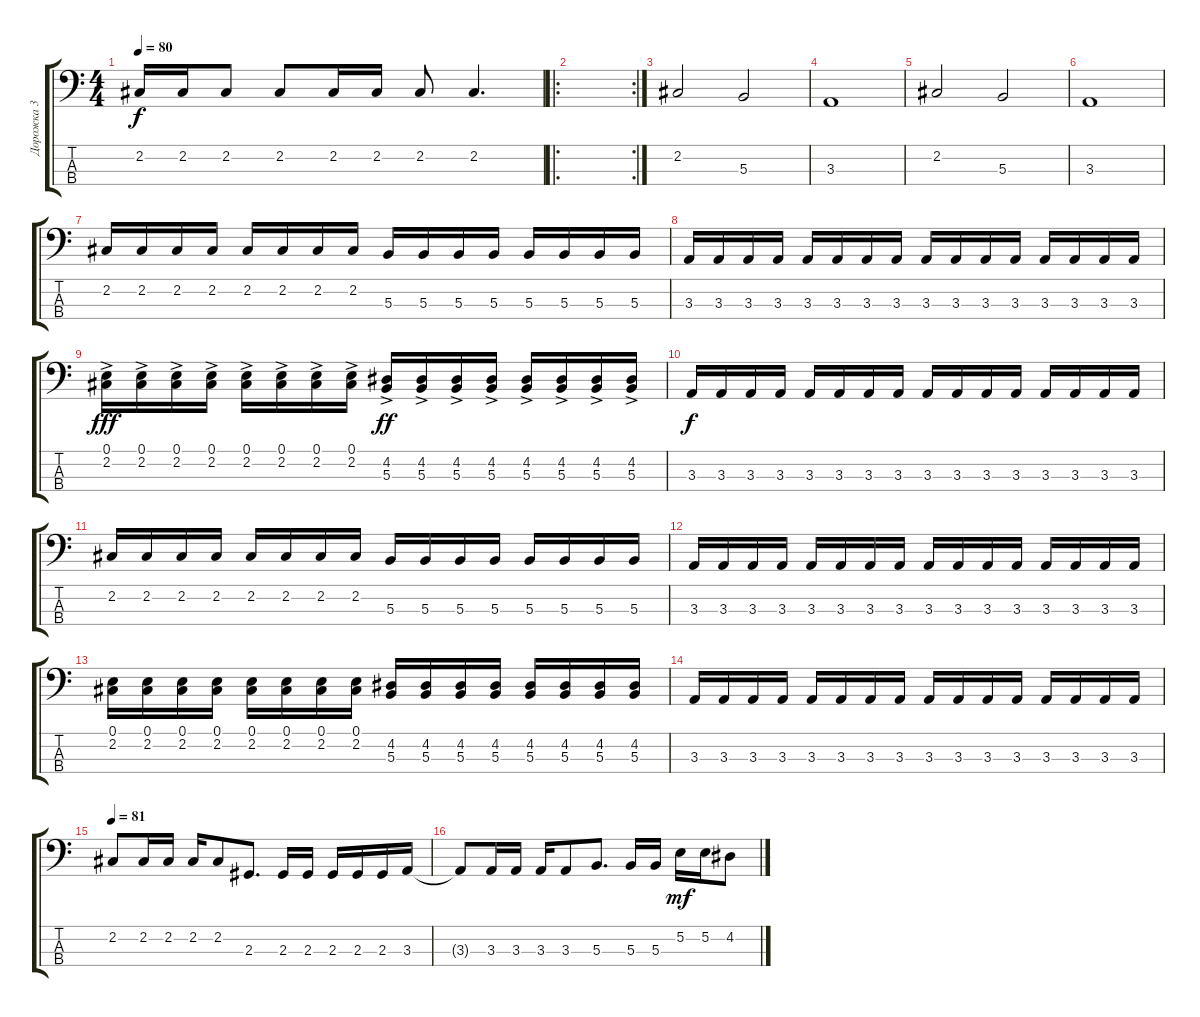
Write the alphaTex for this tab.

\track ("Дорожка 3" "Дорожка 3") {instrument electricbasspick}
\staff {score tabs}
\tuning (E2 B1 Gb1 Db1) {hide}
\ts (4 4)
\tempo 80
\clef f4
\ks c
2.2.16{dy f} 2.2.16 2.2.8 2.2.8 2.2.16 2.2.16 2.2.8 2.2.4{d} |
\ro
\rc 2
|
2.2.2 5.3.2 |
3.3.1 |
2.2.2 5.3.2 |
3.3.1 |
2.2.16 2.2.16 2.2.16 2.2.16 2.2.16 2.2.16 2.2.16 2.2.16 5.3.16 5.3.16 5.3.16 5.3.16 5.3.16 5.3.16 5.3.16 5.3.16 |
3.3.16 3.3.16 3.3.16 3.3.16 3.3.16 3.3.16 3.3.16 3.3.16 3.3.16 3.3.16 3.3.16 3.3.16 3.3.16 3.3.16 3.3.16 3.3.16 |
(0.1{ac} 2.2).16{dy fff} (0.1{ac} 2.2).16 (0.1{ac} 2.2).16 (0.1{ac} 2.2).16 (0.1{ac} 2.2).16 (0.1{ac} 2.2).16 (0.1{ac} 2.2).16 (0.1{ac} 2.2).16 (4.2{ac} 5.3).16{dy ff} (4.2{ac} 5.3).16 (4.2{ac} 5.3).16 (4.2{ac} 5.3).16 (4.2{ac} 5.3).16 (4.2{ac} 5.3).16 (4.2{ac} 5.3).16 (4.2{ac} 5.3).16 |
3.3.16{dy f} 3.3.16 3.3.16 3.3.16 3.3.16 3.3.16 3.3.16 3.3.16 3.3.16 3.3.16 3.3.16 3.3.16 3.3.16 3.3.16 3.3.16 3.3.16 |
2.2.16 2.2.16 2.2.16 2.2.16 2.2.16 2.2.16 2.2.16 2.2.16 5.3.16 5.3.16 5.3.16 5.3.16 5.3.16 5.3.16 5.3.16 5.3.16 |
3.3.16 3.3.16 3.3.16 3.3.16 3.3.16 3.3.16 3.3.16 3.3.16 3.3.16 3.3.16 3.3.16 3.3.16 3.3.16 3.3.16 3.3.16 3.3.16 |
(0.1 2.2).16 (0.1 2.2).16 (0.1 2.2).16 (0.1 2.2).16 (0.1 2.2).16 (0.1 2.2).16 (0.1 2.2).16 (0.1 2.2).16 (4.2 5.3).16 (4.2 5.3).16 (4.2 5.3).16 (4.2 5.3).16 (4.2 5.3).16 (4.2 5.3).16 (4.2 5.3).16 (4.2 5.3).16 |
3.3.16 3.3.16 3.3.16 3.3.16 3.3.16 3.3.16 3.3.16 3.3.16 3.3.16 3.3.16 3.3.16 3.3.16 3.3.16 3.3.16 3.3.16 3.3.16 |
\tempo 81
2.2.8 2.2.16 2.2.16 2.2.16 2.2.8 2.3.8{d} 2.3.16 2.3.16 2.3.16 2.3.16 2.3.16 3.3.16 |
3.3{t}.8 3.3.16 3.3.16 3.3.16 3.3.8 5.3.8{d} 5.3.16 5.3.16 5.2.16{dy mf} 5.2.16 4.2.8
